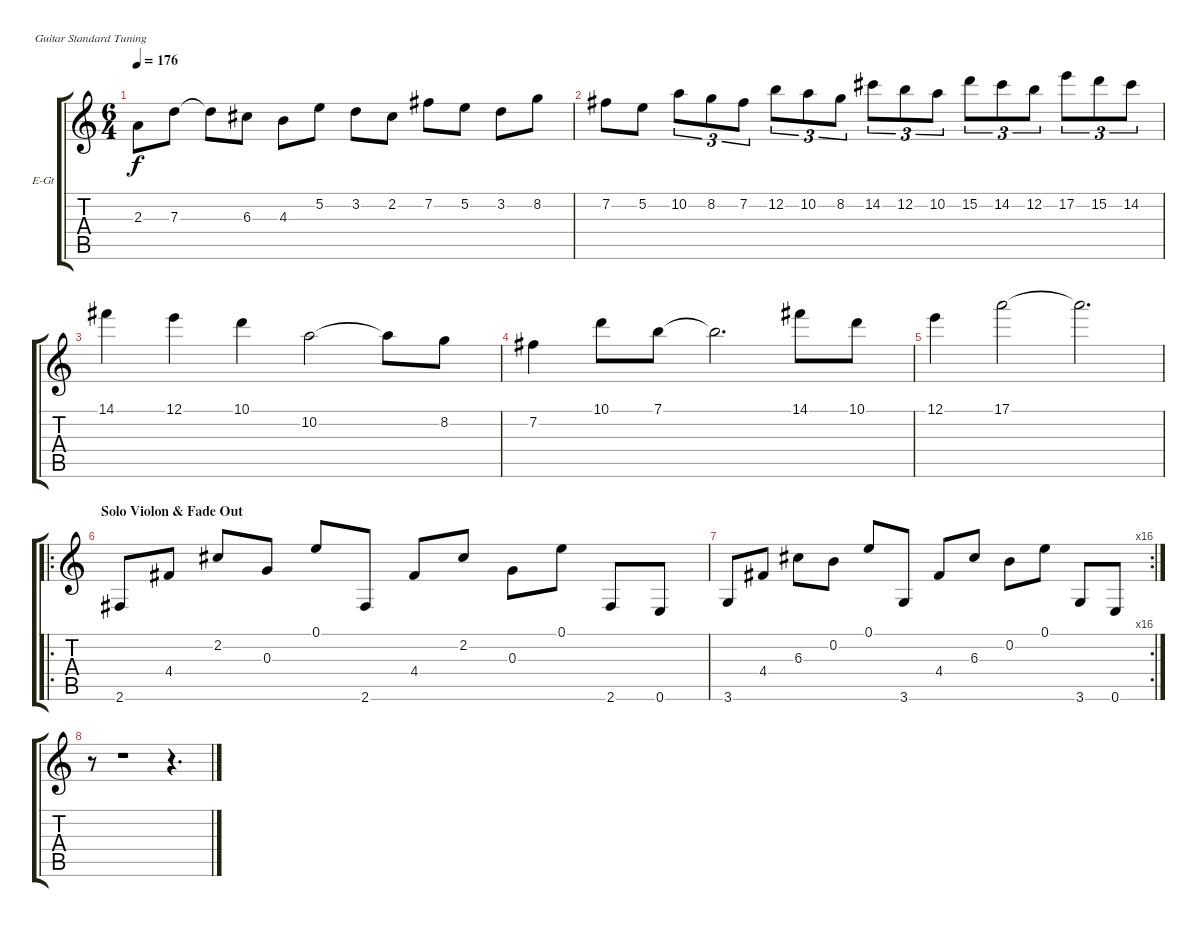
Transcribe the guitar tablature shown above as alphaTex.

\bracketExtendMode groupsimilarinstruments
\firstSystemTrackNameOrientation horizontal
\otherSystemsTrackNameOrientation horizontal
\track ("Guitar" "E-Gt") {instrument overdrivenguitar}
\staff {score tabs}
\tuning (E4 B3 G3 D3 A2 E2)
\ts (6 4)
\tempo 176
\clef g2
\ks c
2.3.8{dy f} 7.3.8 7.3{t}.8 6.3.8 4.3.8 5.2.8 3.2.8 2.2.8 7.2.8 5.2.8 3.2.8 8.2.8 |
7.2.8 5.2.8 10.2.8{tu (3 2)} 8.2.8{tu (3 2)} 7.2.8{tu (3 2)} 12.2.8{tu (3 2)} 10.2.8{tu (3 2)} 8.2.8{tu (3 2)} 14.2.8{tu (3 2)} 12.2.8{tu (3 2)} 10.2.8{tu (3 2)} 15.2.8{tu (3 2)} 14.2.8{tu (3 2)} 12.2.8{tu (3 2)} 17.2.8{tu (3 2)} 15.2.8{tu (3 2)} 14.2.8{tu (3 2)} |
14.1.4 12.1.4 10.1.4 10.2.2 10.2{t}.8 8.2.8 |
7.2.4 10.1.8 7.1.8 7.1{t}.2{d} 14.1.8 10.1.8 |
12.1.4 17.1.2 17.1{t}.2{d} |
\ro
\section ("" "Solo Violon & Fade Out")
2.6.8 4.4.8 2.2.8 0.3.8 0.1.8 2.6.8 4.4.8 2.2.8 0.3.8 0.1.8 2.6.8 0.6.8 |
\rc 16
3.6.8 4.4.8 6.3.8 0.2.8 0.1.8 3.6.8 4.4.8 6.3.8 0.2.8 0.1.8 3.6.8 0.6.8 |
r.8 r.1 r.4{d}
